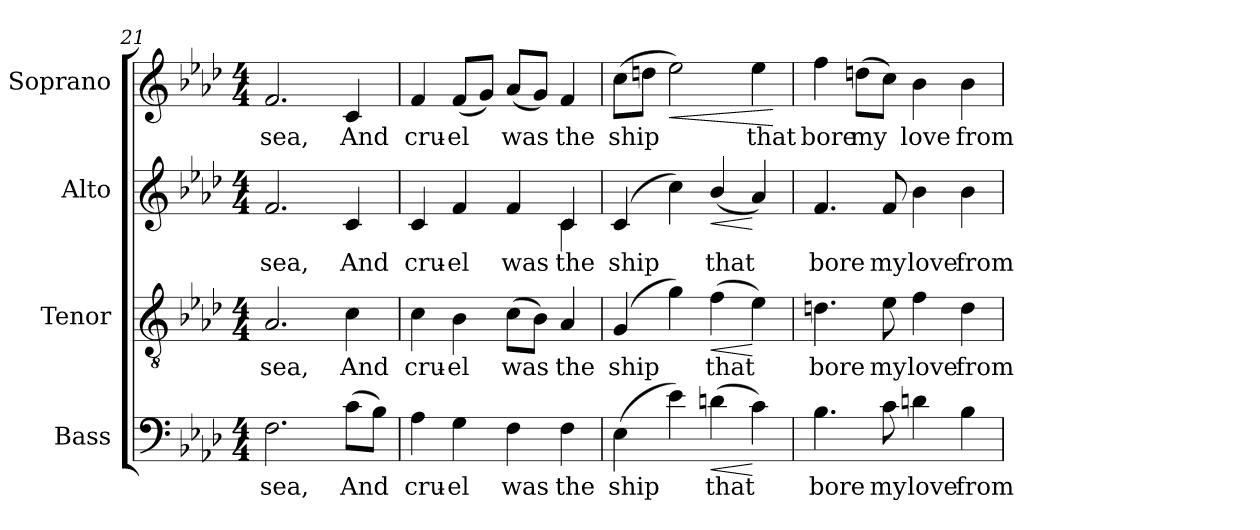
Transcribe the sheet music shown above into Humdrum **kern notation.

**kern	**text	**dynam	**kern	**text	**dynam	**kern	**text	**dynam	**kern	**text	**dynam
*part4	*part4	*part4	*part3	*part3	*part3	*part2	*part2	*part2	*part1	*part1	*part1
*staff4	*staff4	*staff4	*staff3	*staff3	*staff3	*staff2	*staff2	*staff2	*staff1	*staff1	*staff1
*I"Bass	*	*	*I"Tenor	*	*	*I"Alto	*	*	*I"Soprano	*	*
*I'B.	*	*	*I'T.	*	*	*I'A.	*	*	*I'S.	*	*
*clefF4	*	*	*clefGv2	*	*	*clefG2	*	*	*clefG2	*	*
*	*	*	*ITrd7c12	*	*	*	*	*	*	*	*
*k[b-e-a-d-]	*	*	*k[b-e-a-d-]	*	*	*k[b-e-a-d-]	*	*	*k[b-e-a-d-]	*	*
*A-:	*	*	*A-:	*	*	*A-:	*	*	*A-:	*	*
*M4/4	*	*	*M4/4	*	*	*M4/4	*	*	*M4/4	*	*
=21	=21	=21	=21	=21	=21	=21	=21	=21	=21	=21	=21
!	!LO:LY:b:color=#000000	!	!	!	!	!	!	!	!	!	!
!	!	!	!	!LO:LY:b:color=#000000	!	!	!	!	!	!	!
!	!	!	!	!	!	!	!LO:LY:b:color=#000000	!	!	!	!
!	!	!	!	!	!	!	!	!	!	!LO:LY:b:color=#000000	!
2.Fi\	sea,	.	2.AA-i/	sea,	.	2.fi/	sea,	.	2.fi/	sea,	.
!	!LO:LY:b:color=#000000	!	!	!	!	!	!	!	!	!	!
!	!	!	!	!LO:LY:b:color=#000000	!	!	!	!	!	!	!
!	!	!	!	!	!	!	!LO:LY:b:color=#000000	!	!	!	!
!	!	!	!	!	!	!	!	!	!	!LO:LY:b:color=#000000	!
(8ci\L	And	.	4Ci\	And	.	4ci/	And	.	4ci/	And	.
8B-i\J)	.	.	.	.	.	.	.	.	.	.	.
!!LO:LB:g=z
=22	=22	=22	=22	=22	=22	=22	=22	=22	=22	=22	=22
!	!LO:LY:b:color=#000000	!	!	!	!	!	!	!	!	!	!
!	!	!	!	!LO:LY:b:color=#000000	!	!	!	!	!	!	!
!	!	!	!	!	!	!	!LO:LY:b:color=#000000	!	!	!	!
*	*	*	*	*	*	*^	*	*	*	*	*
!	!	!	!	!	!	!	!	!	!	!	!LO:LY:b:color=#000000	!
4A-i\	cru-	.	4Ci\	cru-	.	4ci/	2.ryy	cru-	.	4fi/	cru-	.
!	!LO:LY:b:color=#000000	!	!	!	!	!	!	!	!	!	!	!
!	!	!	!	!LO:LY:b:color=#000000	!	!	!	!	!	!	!	!
!	!	!	!	!	!	!	!	!LO:LY:b:color=#000000	!	!	!	!
!	!	!	!	!	!	!	!	!	!	!	!LO:LY:b:color=#000000	!
4Gi\	-el	.	4BB-i\	-el	.	4fi/	.	-el	.	(8fi/L	-el	.
.	.	.	.	.	.	.	.	.	.	8gi/J)	.	.
!	!LO:LY:b:color=#000000	!	!	!	!	!	!	!	!	!	!	!
!	!	!	!	!LO:LY:b:color=#000000	!	!	!	!	!	!	!	!
!	!	!	!	!	!	!	!	!LO:LY:b:color=#000000	!	!	!	!
!	!	!	!	!	!	!	!	!	!	!	!LO:LY:b:color=#000000	!
4Fi\	was	.	(8Ci\L	was	.	4fi/	.	was	.	(8a-i/L	was	.
.	.	.	8BB-i\J)	.	.	.	.	.	.	8gi/J)	.	.
!	!LO:LY:b:color=#000000	!	!	!	!	!	!	!	!	!	!	!
!	!	!	!	!LO:LY:b:color=#000000	!	!	!	!	!	!	!	!
!	!	!	!	!	!	!	!	!LO:LY:b:color=#000000	!	!	!	!
!	!	!	!	!	!	!	!	!	!	!	!LO:LY:b:color=#000000	!
4Fi\	the	.	4AA-i/	the	.	4ci/	4ci\	the	.	4fi/	the	.
*	*	*	*	*	*	*v	*v	*	*	*	*	*
=23	=23	=23	=23	=23	=23	=23	=23	=23	=23	=23	=23
*	*	*	*	*	*	*^	*	*	*	*	*
!	!LO:LY:b:color=#000000	!	!	!	!	!	!	!	!	!	!	!
*	*	*	*	*	*	*v	*v	*	*	*	*	*
*	*	*	*	*	*	*^	*	*	*	*	*
!	!	!	!	!LO:LY:b:color=#000000	!	!	!	!	!	!	!	!
*	*	*	*	*	*	*v	*v	*	*	*	*	*
*	*	*	*	*	*	*^	*	*	*	*	*
!	!	!	!	!	!	!	!	!LO:LY:b:color=#000000	!	!	!	!
*	*	*	*	*	*	*v	*v	*	*	*	*	*
*	*	*	*	*	*	*^	*	*	*	*	*
!	!	!	!	!	!	!	!	!	!	!	!LO:LY:b:color=#000000	!
*	*	*	*	*	*	*v	*v	*	*	*	*	*
(4E-i\	ship	.	(4GGi/	ship	.	(4ci/	ship	.	(8cci\L	ship	.
.	.	.	.	.	.	.	.	.	8ddni\J	.	.
!	!	!	!	!	!	!	!	!	!	!	!LO:HP:b
4e-i\)	.	.	4Gi\)	.	.	4cci\)	.	.	2ee-i\)	.	<
!	!LO:LY:b:color=#000000	!LO:HP:b	!	!	!	!	!	!	!	!	!
!	!	!	!	!LO:LY:b:color=#000000	!LO:HP:b	!	!	!	!	!	!
!	!	!	!	!	!	!	!LO:LY:b:color=#000000	!LO:HP:b	!	!	!
(4dni\	that	<	(4Fi\	that	<	(4b-i/	that	<	.	.	.
!	!	!	!	!	!	!	!	!	!	!LO:LY:b:color=#000000	!
4ci\)	.	[	4E-i\)	.	[	4a-i/)	.	[	4ee-i\	that	.
.	.	.	.	.	.	.	.	.	.	.	[
=24	=24	=24	=24	=24	=24	=24	=24	=24	=24	=24	=24
!	!LO:LY:b:color=#000000	!	!	!	!	!	!	!	!	!	!
!	!	!	!	!LO:LY:b:color=#000000	!	!	!	!	!	!	!
!	!	!	!	!	!	!	!LO:LY:b:color=#000000	!	!	!	!
!	!	!	!	!	!	!	!	!	!	!LO:LY:b:color=#000000	!
4.B-i\	bore	.	4.Dni\	bore	.	4.fi/	bore	.	4ffi\	bore	.
!	!	!	!	!	!	!	!	!	!	!LO:LY:b:color=#000000	!
.	.	.	.	.	.	.	.	.	(8ddni\L	my	.
!	!LO:LY:b:color=#000000	!	!	!	!	!	!	!	!	!	!
!	!	!	!	!LO:LY:b:color=#000000	!	!	!	!	!	!	!
!	!	!	!	!	!	!	!LO:LY:b:color=#000000	!	!	!	!
8ci\	my	.	8E-i\	my	.	8fi/	my	.	8cci\J)	.	.
!	!LO:LY:b:color=#000000	!	!	!	!	!	!	!	!	!	!
!	!	!	!	!LO:LY:b:color=#000000	!	!	!	!	!	!	!
!	!	!	!	!	!	!	!LO:LY:b:color=#000000	!	!	!	!
!	!	!	!	!	!	!	!	!	!	!LO:LY:b:color=#000000	!
4dni\	love	.	4Fi\	love	.	4b-i\	love	.	4b-i\	love	.
!	!LO:LY:b:color=#000000	!	!	!	!	!	!	!	!	!	!
!	!	!	!	!LO:LY:b:color=#000000	!	!	!	!	!	!	!
!	!	!	!	!	!	!	!LO:LY:b:color=#000000	!	!	!	!
!	!	!	!	!	!	!	!	!	!	!LO:LY:b:color=#000000	!
4B-i\	from	.	4Di\	from	.	4b-i\	from	.	4b-i\	from	.
=	=	=	=	=	=	=	=	=	=	=	=
*-	*-	*-	*-	*-	*-	*-	*-	*-	*-	*-	*-
